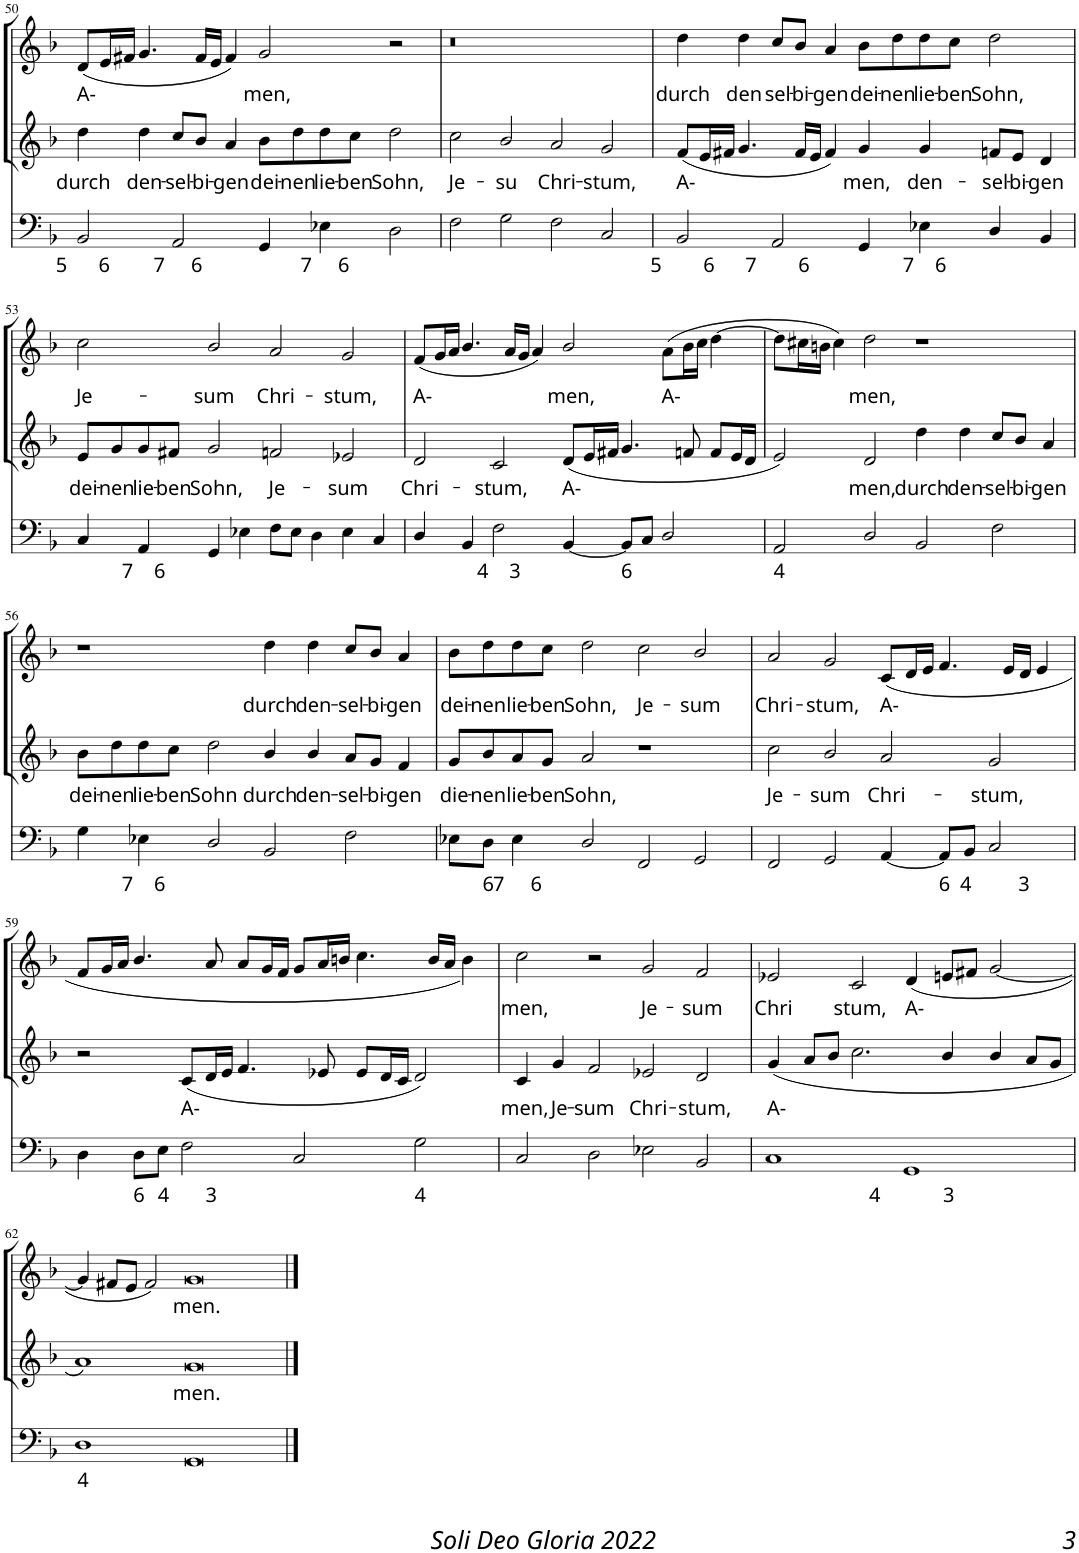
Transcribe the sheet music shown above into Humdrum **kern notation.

**kern	**text	**kern	**text	**kern	**text
*part3	*part3	*part2	*part2	*part1	*part1
*staff3	*staff3	*staff2	*staff2	*staff1	*staff1
*I"Continuo	*	*I"Soprano II	*	*I"Soprano I	*
!!LO:PB:g=z
*clefF4	*	*clefG2	*	*clefG2	*
*k[b-]	*	*k[b-]	*	*k[b-]	*
*F:	*	*F:	*	*F:	*
*M4/2	*	*M4/2	*	*M4/2	*
=50	=50	=50	=50	=50	=50
!	!LO:LY:b	!	!LO:LY:b	!	!LO:LY:b
2BB-/	5 6	4dd\	durch	(<8d/L	A-
.	.	.	.	16e/L	.
.	.	.	.	16f#X/JJ	.
!	!	!	!LO:LY:b	!	!
.	.	4dd\	den-	4.g/	.
!	!LO:LY:b	!	!LO:LY:b	!	!
2AA/	7 6	8cc/L	-sel-	.	.
!	!	!	!LO:LY:b	!	!
.	.	8b-/J	-bi-	16f#/LL	.
.	.	.	.	16e/JJ	.
!	!	!	!LO:LY:b	!	!
.	.	4a/	-gen	4f#/)	.
!	!	!	!LO:LY:b	!	!LO:LY:b
4GG/	.	8b-\L	dei-	2g/	men,
!	!	!	!LO:LY:b	!	!
.	.	8dd\	-nen	.	.
!	!LO:LY:b	!	!LO:LY:b	!	!
4E-X\	7 6	8dd\	lie-	.	.
!	!	!	!LO:LY:b	!	!
.	.	8cc\J	-ben	.	.
!	!	!	!LO:LY:b	!	!
2D\	.	2dd\	Sohn,	2r	.
=51	=51	=51	=51	=51	=51
!	!	!	!LO:LY:b	!	!
2F\	.	2cc\	Je-	0r	.
!	!	!	!LO:LY:b	!	!
2G\	.	2b-/	-su	.	.
!	!	!	!LO:LY:b	!	!
2F\	.	2a/	Chri-	.	.
!	!	!	!LO:LY:b	!	!
2C/	.	2g/	-stum,	.	.
=52	=52	=52	=52	=52	=52
!	!LO:LY:b	!	!LO:LY:b	!	!LO:LY:b
2BB-/	5 6	(<8f/L	A-	4dd\	durch
.	.	16e/L	.	.	.
.	.	16f#X/JJ	.	.	.
!	!	!	!	!	!LO:LY:b
.	.	4.g/	.	4dd\	den
!	!LO:LY:b	!	!	!	!LO:LY:b
2AA/	7 6	.	.	8cc/L	sel-
!	!	!	!	!	!LO:LY:b
.	.	16f#/LL	.	8b-/J	-bi-
.	.	16e/JJ	.	.	.
!	!	!	!	!	!LO:LY:b
.	.	4f#/)	.	4a/	-gen
!	!	!	!LO:LY:b	!	!LO:LY:b
4GG/	.	4g/	men,	8b-\L	dei-
!	!	!	!	!	!LO:LY:b
.	.	.	.	8dd\	-nen
!	!LO:LY:b	!	!LO:LY:b	!	!LO:LY:b
4E-X\	7 6	4g/	den-	8dd\	lie-
!	!	!	!	!	!LO:LY:b
.	.	.	.	8cc\J	-ben
!	!	!	!LO:LY:b	!	!LO:LY:b
4D/	.	8fn/L	-sel-	2dd\	Sohn,
!	!	!	!LO:LY:b	!	!
.	.	8e/J	-bi-	.	.
!	!	!	!LO:LY:b	!	!
4BB-/	.	4d/	-gen	.	.
!!LO:LB:g=z
=53	=53	=53	=53	=53	=53
!	!	!	!LO:LY:b	!	!LO:LY:b
4C/	.	8e/L	dei-	2cc\	Je-
!	!	!	!LO:LY:b	!	!
.	.	8g/	-nen	.	.
!	!LO:LY:b	!	!LO:LY:b	!	!
4AA/	7 6	8g/	lie-	.	.
!	!	!	!LO:LY:b	!	!
.	.	8f#X/J	-ben	.	.
!	!	!	!LO:LY:b	!	!LO:LY:b
4GG/	.	2g/	Sohn,	2b-/	-sum
4E-X\	.	.	.	.	.
!	!	!	!LO:LY:b	!	!LO:LY:b
8F\L	.	2fn/	Je-	2a/	Chri-
8E-\J	.	.	.	.	.
4D\	.	.	.	.	.
!	!	!	!LO:LY:b	!	!LO:LY:b
4E-\	.	2e-X/	-sum	2g/	-stum,
4C/	.	.	.	.	.
=54	=54	=54	=54	=54	=54
!	!	!	!LO:LY:b	!	!LO:LY:b
4D/	.	2d/	Chri-	(<8f/L	A-
.	.	.	.	16g/L	.
.	.	.	.	16a/JJ	.
4BB-/	.	.	.	4.b-/	.
!	!LO:LY:b	!	!LO:LY:b	!	!
2F\	4 3	2c/	-stum,	.	.
.	.	.	.	16a/LL	.
.	.	.	.	16g/JJ	.
.	.	.	.	4a/)	.
!	!	!	!LO:LY:b	!	!LO:LY:b
[4BB-/	.	(8d/L	A-	2b-/	men,
.	.	16e/L	.	.	.
.	.	16f#X/JJ	.	.	.
!	!LO:LY:b	!	!	!	!
8BB-/L]	6	4.g/	.	.	.
8C/J	.	.	.	.	.
!	!	!	!	!	!LO:LY:b
2D/	.	.	.	(>8a\L	A-
.	.	8fn/	.	16b-\L	.
.	.	.	.	16cc\JJ	.
.	.	8f/L	.	[4dd\	.
.	.	16e/L	.	.	.
.	.	16d/JJ	.	.	.
=55	=55	=55	=55	=55	=55
!	!LO:LY:b	!	!	!	!
2AA/	4	2e/)	.	8dd\L]	.
.	.	.	.	16cc#X\L	.
.	.	.	.	16bn\JJ	.
.	.	.	.	4cc#\)	.
!	!	!	!LO:LY:b	!	!LO:LY:b
2D/	.	2d/	men,	2dd\	men,
!	!	!	!LO:LY:b	!	!
2BB-/	.	4dd\	durch	1r	.
!	!	!	!LO:LY:b	!	!
.	.	4dd\	den-	.	.
!	!	!	!LO:LY:b	!	!
2F\	.	8cc/L	-sel-	.	.
!	!	!	!LO:LY:b	!	!
.	.	8b-/J	-bi-	.	.
!	!	!	!LO:LY:b	!	!
.	.	4a/	-gen	.	.
!!LO:LB:g=z
=56	=56	=56	=56	=56	=56
!	!	!	!LO:LY:b	!	!
4G\	.	8b-\L	dei-	1r	.
!	!	!	!LO:LY:b	!	!
.	.	8dd\	-nen	.	.
!	!LO:LY:b	!	!LO:LY:b	!	!
4E-X\	7 6	8dd\	lie-	.	.
!	!	!	!LO:LY:b	!	!
.	.	8cc\J	-ben	.	.
!	!	!	!LO:LY:b	!	!
2D/	.	2dd\	Sohn	.	.
!	!	!	!LO:LY:b	!	!LO:LY:b
2BB-/	.	4b-/	durch	4dd\	durch
!	!	!	!LO:LY:b	!	!LO:LY:b
.	.	4b-/	den-	4dd\	den-
!	!	!	!LO:LY:b	!	!LO:LY:b
2F\	.	8a/L	-sel-	8cc/L	-sel-
!	!	!	!LO:LY:b	!	!LO:LY:b
.	.	8g/J	-bi-	8b-/J	-bi-
!	!	!	!LO:LY:b	!	!LO:LY:b
.	.	4f/	-gen	4a/	-gen
=57	=57	=57	=57	=57	=57
!	!	!	!LO:LY:b	!	!LO:LY:b
8E-X\L	.	8g/L	die-	8b-\L	dei-
!	!LO:LY:b	!	!LO:LY:b	!	!LO:LY:b
8D\J	6	8b-/	-nen	8dd\	-nen
!	!LO:LY:b	!	!LO:LY:b	!	!LO:LY:b
4E-\	7 6	8a/	lie-	8dd\	lie-
!	!	!	!LO:LY:b	!	!LO:LY:b
.	.	8g/J	-ben	8cc\J	-ben
!	!	!	!LO:LY:b	!	!LO:LY:b
2D/	.	2a/	Sohn,	2dd\	Sohn,
!	!	!	!	!	!LO:LY:b
2FF/	.	1r	.	2cc\	Je-
!	!	!	!	!	!LO:LY:b
2GG/	.	.	.	2b-/	-sum
=58	=58	=58	=58	=58	=58
!	!	!	!LO:LY:b	!	!LO:LY:b
2FF/	.	2cc\	Je-	2a/	Chri-
!	!	!	!LO:LY:b	!	!LO:LY:b
2GG/	.	2b-/	-sum	2g/	-stum,
!	!	!	!LO:LY:b	!	!LO:LY:b
[4AA/	.	2a/	Chri-	(<8c/L	A-
.	.	.	.	16d/L	.
.	.	.	.	16e/JJ	.
!	!LO:LY:b	!	!	!	!
8AA/L]	6	.	.	4.f/	.
8BB-/J	.	.	.	.	.
!	!LO:LY:b	!	!LO:LY:b	!	!
2C/	4 3	2g/	-stum,	.	.
.	.	.	.	16e/LL	.
.	.	.	.	16d/JJ	.
.	.	.	.	4e/	.
!!LO:LB:g=z
=59	=59	=59	=59	=59	=59
4D\	.	2r	.	8f/L	.
.	.	.	.	16g/L	.
.	.	.	.	16a/JJ	.
!	!LO:LY:b	!	!	!	!
8D\L	6	.	.	4.b-/	.
8E\J	.	.	.	.	.
!	!LO:LY:b	!	!LO:LY:b	!	!
2F\	4 3	(8c/L	A-	.	.
.	.	16d/L	.	8a/	.
.	.	16e/JJ	.	.	.
.	.	4.f/	.	8a/L	.
.	.	.	.	16g/L	.
.	.	.	.	16f/JJ	.
2C/	.	.	.	8g/L	.
.	.	8e-X/	.	16a/L	.
.	.	.	.	16bn/JJ	.
.	.	8e-/L	.	4.cc\	.
.	.	16d/L	.	.	.
.	.	16c/JJ	.	.	.
!	!LO:LY:b	!	!	!	!
2G\	4	2d/)	.	.	.
.	.	.	.	16b/LL	.
.	.	.	.	16a/JJ	.
.	.	.	.	4b\)	.
=60	=60	=60	=60	=60	=60
!	!	!	!LO:LY:b	!	!LO:LY:b
2C/	.	4c/	men,	2cc\	men,
!	!	!	!LO:LY:b	!	!
.	.	4g/	Je-	.	.
!	!	!	!LO:LY:b	!	!
2D\	.	2f/	-sum	2r	.
!	!	!	!LO:LY:b	!	!LO:LY:b
2E-X\	.	2e-X/	Chri-	2g/	Je-
!	!	!	!LO:LY:b	!	!LO:LY:b
2BB-/	.	2d/	-stum,	2f/	-sum
=61	=61	=61	=61	=61	=61
!	!	!	!LO:LY:b	!	!LO:LY:b
1C	.	(<4g/	A-	2e-X/	Chri
.	.	8a/L	.	.	.
.	.	8b-/J	.	.	.
!	!	!	!	!	!LO:LY:b
.	.	2.cc\	.	2c/	stum,
!	!LO:LY:b	!	!	!	!LO:LY:b
1GG	4 3	.	.	(<4d/	A-
.	.	4b-/	.	8en/L	.
.	.	.	.	8f#X/J	.
.	.	4b-/	.	[2g/	.
.	.	8a/L	.	.	.
.	.	8g/J	.	.	.
!!LO:LB:g=z
=62	=62	=62	=62	=62	=62
!	!LO:LY:b	!	!	!	!
1D	4	1a)	.	4g/]	.
.	.	.	.	8f#X/L	.
.	.	.	.	8e/J	.
.	.	.	.	2f#/)	.
!	!	!	!LO:LY:b	!	!LO:LY:b
[1GG	.	[1g	men.	[1g	men.
==63	==63	==63	==63	==63	==63
1GG]	.	1g]	.	1g]	.
=	=	=	=	=	=
*-	*-	*-	*-	*-	*-
